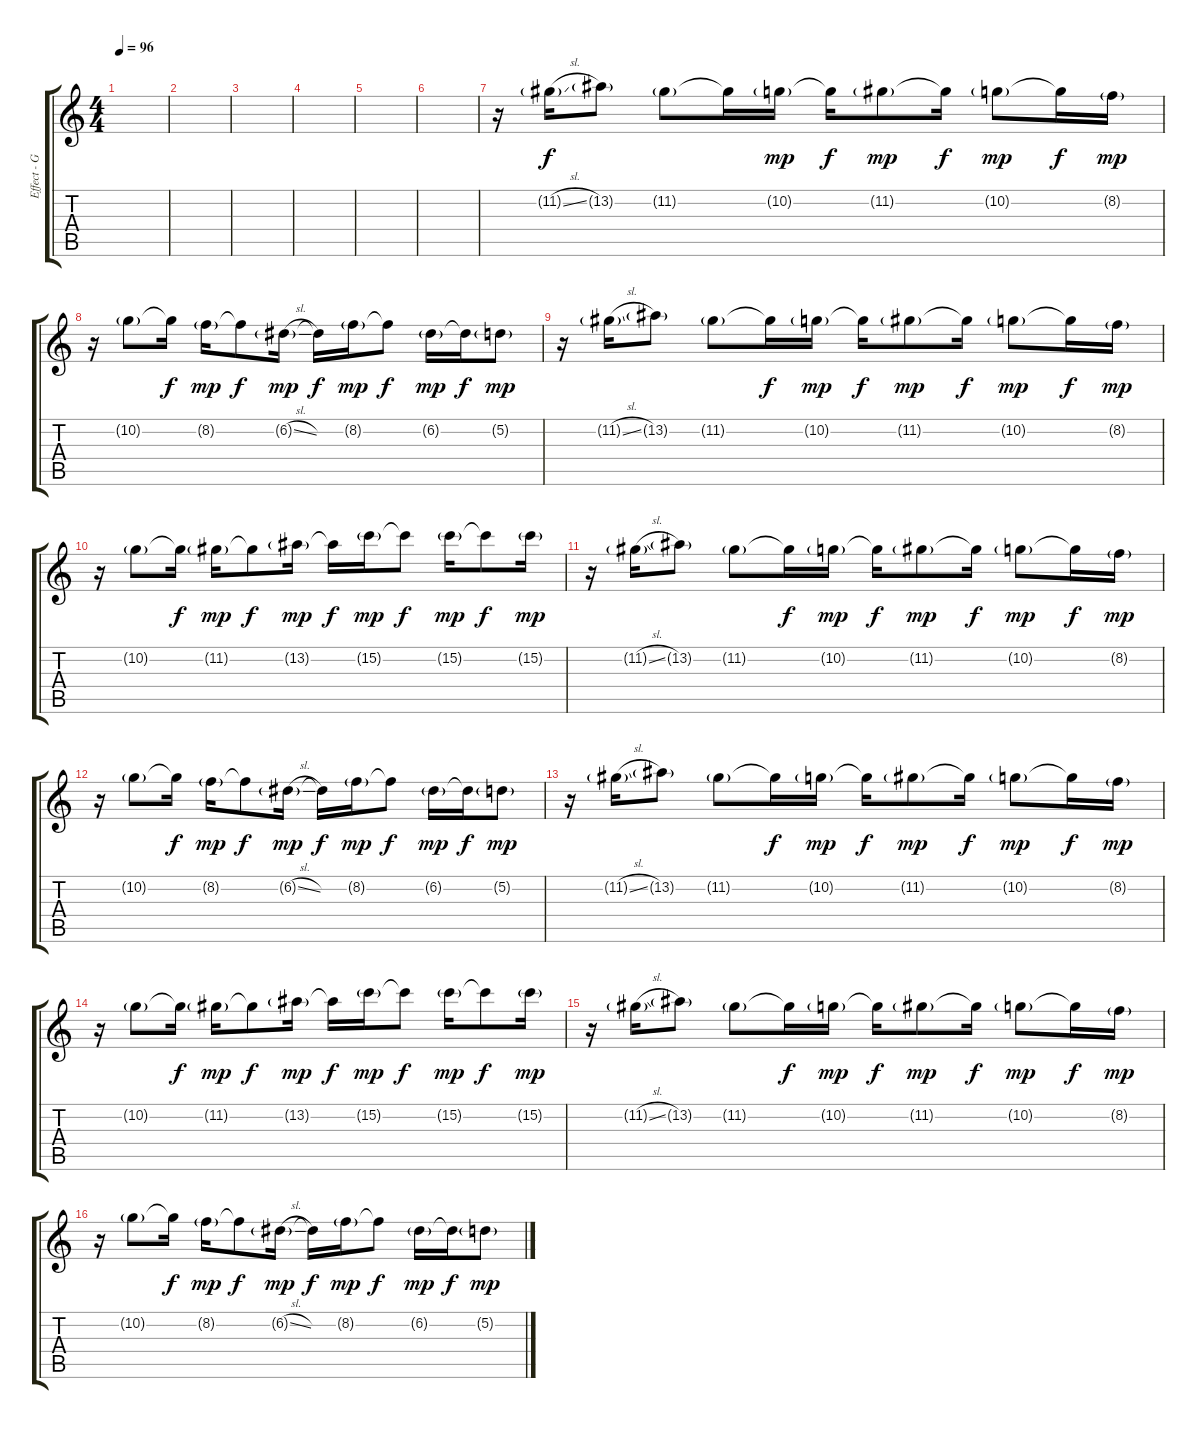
\track ("Effect - Guitar 3" "Effect - G") {instrument electricguitarjazz}
\staff {score tabs}
\tuning (D4 A3 F3 C3 G2 C2) {hide}
\ts (4 4)
\tempo 96
\clef g2
\ks c
|
|
|
|
|
|
r.16 11.2{sl g}.16 13.2{g}.8 11.2{g}.8 11.2{t}.16{dy f} 10.2{g}.16{dy mp} 10.2{t}.16{dy f} 11.2{g}.8{dy mp} 11.2{t}.16{dy f} 10.2{g}.8{dy mp} 10.2{t}.16{dy f} 8.2{g}.16{dy mp} |
r.16 10.2{g}.8 10.2{t}.16{dy f} 8.2{g}.16{dy mp} 8.2{t}.8{dy f} 6.2{sl g}.16{dy mp} 6.2{t}.16{dy f} 8.2{g}.16{dy mp} 8.2{t}.8{dy f} 6.2{g}.16{dy mp} 6.2{t}.16{dy f} 5.2{g}.8{dy mp} |
r.16 11.2{sl g}.16 13.2{g}.8 11.2{g}.8 11.2{t}.16{dy f} 10.2{g}.16{dy mp} 10.2{t}.16{dy f} 11.2{g}.8{dy mp} 11.2{t}.16{dy f} 10.2{g}.8{dy mp} 10.2{t}.16{dy f} 8.2{g}.16{dy mp} |
r.16 10.2{g}.8 10.2{t}.16{dy f} 11.2{g}.16{dy mp} 11.2{t}.8{dy f} 13.2{g}.16{dy mp} 13.2{t}.16{dy f} 15.2{g}.16{dy mp} 15.2{t}.8{dy f} 15.2{g}.16{dy mp} 15.2{t}.8{dy f} 15.2{g}.16{dy mp} |
r.16 11.2{sl g}.16 13.2{g}.8 11.2{g}.8 11.2{t}.16{dy f} 10.2{g}.16{dy mp} 10.2{t}.16{dy f} 11.2{g}.8{dy mp} 11.2{t}.16{dy f} 10.2{g}.8{dy mp} 10.2{t}.16{dy f} 8.2{g}.16{dy mp} |
r.16 10.2{g}.8 10.2{t}.16{dy f} 8.2{g}.16{dy mp} 8.2{t}.8{dy f} 6.2{sl g}.16{dy mp} 6.2{t}.16{dy f} 8.2{g}.16{dy mp} 8.2{t}.8{dy f} 6.2{g}.16{dy mp} 6.2{t}.16{dy f} 5.2{g}.8{dy mp} |
r.16 11.2{sl g}.16 13.2{g}.8 11.2{g}.8 11.2{t}.16{dy f} 10.2{g}.16{dy mp} 10.2{t}.16{dy f} 11.2{g}.8{dy mp} 11.2{t}.16{dy f} 10.2{g}.8{dy mp} 10.2{t}.16{dy f} 8.2{g}.16{dy mp} |
r.16 10.2{g}.8 10.2{t}.16{dy f} 11.2{g}.16{dy mp} 11.2{t}.8{dy f} 13.2{g}.16{dy mp} 13.2{t}.16{dy f} 15.2{g}.16{dy mp} 15.2{t}.8{dy f} 15.2{g}.16{dy mp} 15.2{t}.8{dy f} 15.2{g}.16{dy mp} |
r.16 11.2{sl g}.16 13.2{g}.8 11.2{g}.8 11.2{t}.16{dy f} 10.2{g}.16{dy mp} 10.2{t}.16{dy f} 11.2{g}.8{dy mp} 11.2{t}.16{dy f} 10.2{g}.8{dy mp} 10.2{t}.16{dy f} 8.2{g}.16{dy mp} |
r.16 10.2{g}.8 10.2{t}.16{dy f} 8.2{g}.16{dy mp} 8.2{t}.8{dy f} 6.2{sl g}.16{dy mp} 6.2{t}.16{dy f} 8.2{g}.16{dy mp} 8.2{t}.8{dy f} 6.2{g}.16{dy mp} 6.2{t}.16{dy f} 5.2{g}.8{dy mp}
